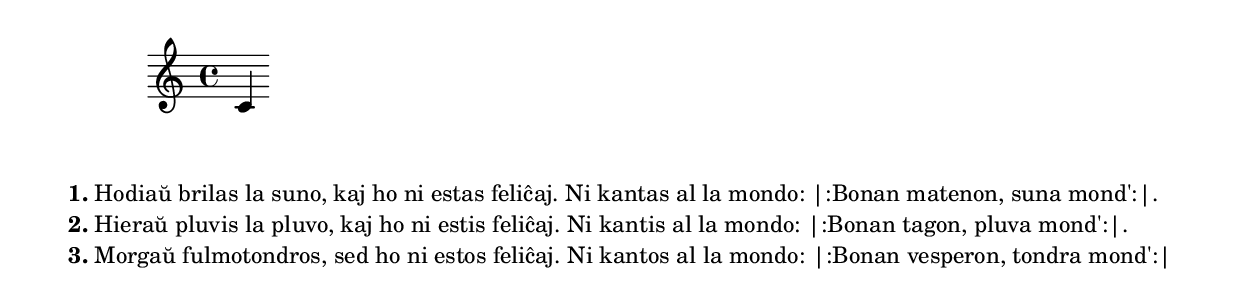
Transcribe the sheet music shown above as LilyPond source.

\tocItem \markup "Veterokanto"
\score {
	\header {
	title = "Veterokanto"
%	subtitle = "Originala titolo: "
%	subsubtitle = "Tradukis"
	}
<<
\new Staff {c'4}
>>
}

\markup {
% \combine \null \vspace #0.3 % adds vertical spacing between verses
      
 \fill-line {
    % \hspace #0.1 % moves the column off the left margin;
     % can be removed if space on the page is tight
     \column {
      \line { \bold "1."
        \column {
		"Hodiaŭ brilas la suno, kaj ho ni estas feliĉaj.
Ni kantas al la mondo: |:Bonan matenon, suna mond':|."

           } % column
      } % line
	  %\combine \null \vspace #0.1 % adds vertical spacing between verses
      \line { \bold "2."
        \column {
		"Hieraŭ pluvis la pluvo, kaj ho ni estis feliĉaj.
Ni kantis al la mondo: |:Bonan tagon, pluva mond':|."
        } % column
      } % line
      %\combine \null \vspace #0.1 % adds vertical spacing between verses
      \line { \bold "3."
        \column {
		"Morgaŭ fulmotondros, sed ho ni estos feliĉaj.
Ni kantos al la mondo: |:Bonan vesperon, tondra mond':|"
 \combine \null \vspace #0.5 % adds vertical spacing between verses

} % column
      } % line
    } % fill-line
    }
} % markup	
